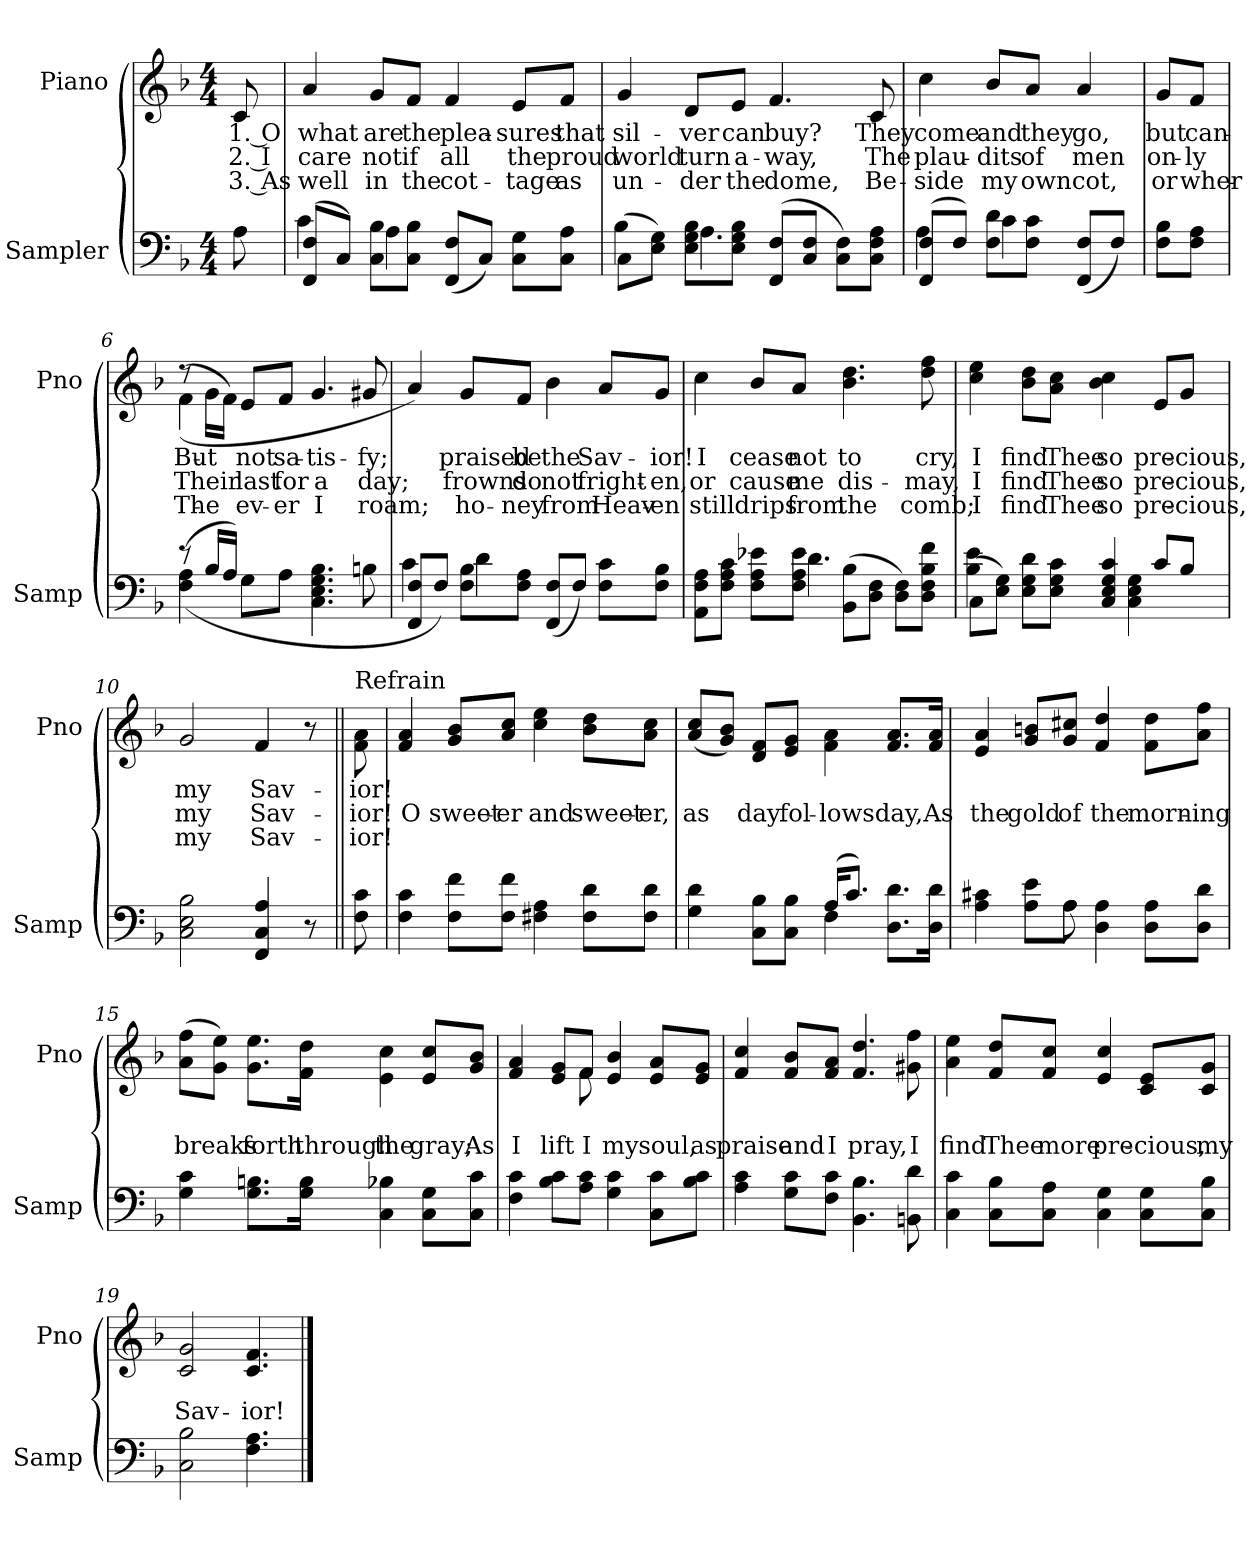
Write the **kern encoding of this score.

**kern	**kern	**text	**text	**text
*part2	*part1	*part1	*part1	*part1
*staff2	*staff1	*staff1	*staff1	*staff1
*I"Sampler	*I"Piano	*	*	*
*I'Samp	*I'Pno	*	*	*
*clefF4	*clefG2	*	*	*
*k[b-]	*k[b-]	*	*	*
*F:	*F:	*	*	*
*M4/4	*M4/4	*	*	*
=1	=1	=1	=1	=1
8A	8c	1. O	2. I	3. As
=2	=2	=2	=2	=2
*^	*	*	*	*
(8FF/ 8F/L	4c	4a	what	care	well
8C/J)	.	.	.	.	.
8C\ 8B-\L	4A	8g/L	are	not	in
8C\ 8B-\J	.	8f/J	the	if	the
(8FF/ 8F/L	2ryy	4f	plea-	all	cot-
8C/J)	.	.	.	.	.
8C\ 8G\L	.	8e/L	-sures	the	-tage
8C\ 8A\J	.	8f/J	that	proud	as
=3	=3	=3	=3	=3	=3
(8C\L	4B-	4g	sil-	world	un-
8E\ 8G\J)	.	.	.	.	.
8E\ 8G\ 8B-\L	4.A	8d/L	-ver	turn	-der
8E\ 8G\ 8B-\J	.	8e/J	can	a-	the
(8FF/ 8F/L	.	4.f	buy?	-way,	dome,
8C/ 8F/J	4.ryy	.	.	.	.
8C\ 8F\L)	.	.	.	.	.
8C\ 8F\ 8A\J	.	8c	They	The	Be-
=4	=4	=4	=4	=4	=4
(8FF/ 8F/L	4A	4cc	come	plau-	-side
8F/J)	.	.	.	.	.
8F\ 8d\L	4c	8b-/L	and	-dits	my
8F\ 8c\J	.	8a/J	they	of	own
(8FF/ 8F/L	4ryy	4a	go,	men	cot,
8F/J)	.	.	.	.	.
*v	*v	*	*	*	*
=5	=5	=5	=5	=5
8F\ 8B-\L	8g/L	but	on-	or
8F\ 8A\J	8f/J	can-	-ly	wher-
=6	=6	=6	=6	=6
*^	*^	*	*	*
(8r	(4F 4A	(8r	(4f	But	Their	The
16B-/LL	.	16g\LL	.	.	.	.
16A/JJ)	.	16f\JJ)	.	.	.	.
8G\L	2.ryy	8e/L	2.ryy	-not	last	-ev-
8A\J	.	8f/J	.	sa-	for	-er
4.C 4.E 4.G 4.B-	.	4.g	.	-tis-	a	I
8Bn	.	8g#X	.	-fy;	day;	roam;
*	*	*v	*v	*	*	*
=7	=7	=7	=7	=7	=7
8FF/ 8F/L	4c	4a)	.	.	.
8F/J)	.	.	.	.	.
8F\ 8B-\L	4d	8g/L	praised	frowns	ho-
8F\ 8A\J	.	8f/J	be	do	-ney
(8FF/ 8F/L	2ryy	4b-	the	not	from
8F/J)	.	.	.	.	.
8F\ 8c\L	.	8a/L	Sav-	fright-	Heav-
8F\ 8B-\J	.	8g/J	-ior!	-en,	-en
=8	=8	=8	=8	=8	=8
8AA\ 8F\ 8A\L	4.ryy	4cc	I	or	still
8F\ 8A\ 8c\J	.	.	.	.	.
8F\ 8A\ 8e-X\L	.	8b-/L	cease	cause	drips
8F\ 8A\ 8e-\J	4.d	8a/J	not	me	from
(8BB-\ 8B-\L	.	4.b- 4.dd	to	dis-	the
8D\ 8F\J	.	.	.	.	.
8D\ 8F\L)	4ryy	.	.	.	.
8D\ 8F\ 8B-\ 8f\J	.	8dd 8ff	cry,	-may,	comb;
=9	=9	=9	=9	=9	=9
(8C\L	4B- 4e	4cc 4ee	I	I	I
8E\ 8G\J)	.	.	.	.	.
8E\ 8G\ 8d\L	4.ryy	8b-\ 8dd\L	find	find	find
8E\ 8G\ 8c\J	.	8a\ 8cc\J	Thee	Thee	Thee
4C 4E 4G 4c	.	4b- 4cc	so	so	so
.	4C 4E 4G	.	.	.	.
8c/L	.	8e/L	pre-	pre-	pre-
8B-/J	8ryy	8g/J	-cious,	-cious,	-cious,
*v	*v	*	*	*	*
=10	=10	=10	=10	=10
2C 2E 2B-	2g	my	my	my
4FF 4C 4A	4f	Sav-	Sav-	Sav-
8r	8r	.	.	.
=11||	=11||	=11||	=11||	=11||
!	!LO:TX:t=Refrain	!	!	!
8F 8c	8f\ 8a\	-ior!	-ior!	-ior!
=12	=12	=12	=12	=12
4F 4c	4f 4a	.	O	.
8F\ 8f\L	8g/ 8b-/L	.	sweet-	.
8F\ 8f\J	8a/ 8cc/J	.	-er	.
4F#X 4A	4cc 4ee	.	and	.
8F#\ 8d\L	8b-\ 8dd\L	.	sweet-	.
8F#\ 8d\J	8a\ 8cc\J	.	-er,	.
=13	=13	=13	=13	=13
*^	*	*	*	*
4G 4d	2ryy	(8a/ 8cc/L	.	as	.
.	.	8g/ 8b-/J)	.	.	.
8C\ 8B-\L	.	8d/ 8f/L	.	day	.
8C\ 8B-\J	.	8e/ 8g/J	.	fol-	.
(16A/KL	4F	4f\ 4a\	.	-lows	.
8.c/J)	.	.	.	.	.
8.D\ 8.d\L	4ryy	8.f/ 8.a/L	.	day,	.
16D\ 16d\Jk	.	16f/ 16a/Jk	.	As	.
=14	=14	=14	=14	=14	=14
4A 4c#X	4.ryy	4e 4a	.	the	.
8A\ 8e\L	.	8g/ 8bn/L	.	gold	.
8A\J	8A	8g/ 8cc#X/J	.	of	.
4D 4A	2ryy	4f 4dd	.	the	.
8D\ 8A\L	.	8f\ 8dd\L	.	morn-	.
8D\ 8d\J	.	8a\ 8ff\J	.	-ing	.
*v	*v	*	*	*	*
=15	=15	=15	=15	=15
4G 4c	(8a\ 8ff\L	.	breaks	.
.	8g\ 8ee\J)	.	.	.
8.G\ 8.Bn\L	8.g\ 8.ee\L	.	forth	.
16G\ 16B\Jk	16f\ 16dd\Jk	.	through	.
4C 4B-X	4e\ 4cc\	.	the	.
8C\ 8G\L	8e/ 8cc/L	.	gray;	.
8C\ 8c\J	8g/ 8b-/J	.	As	.
=16	=16	=16	=16	=16
*	*^	*	*	*
4F 4c	4f 4a	4.ryy	.	I	.
8B-\ 8c\L	8e/ 8g/L	.	.	lift	.
8A\ 8c\J	8f/J	8f	.	I	.
4G 4c	4e 4b-	2ryy	.	my	.
8C\ 8c\L	8e/ 8a/L	.	.	soul,	.
8B-\ 8c\J	8e/ 8g/J	.	.	as	.
*	*v	*v	*	*	*
=17	=17	=17	=17	=17
4A 4c	4f 4cc	.	praise	.
8G\ 8c\L	8f/ 8b-/L	.	and	.
8F\ 8c\J	8f/ 8a/J	.	I	.
4.BB- 4.B-	4.f 4.dd	.	pray,	.
8BBn 8d	8g#X 8ff	.	I	.
=18	=18	=18	=18	=18
4C 4c	4a 4ee	.	find	.
8C\ 8B-\L	8f/ 8dd/L	.	Thee	.
8C\ 8A\J	8f/ 8cc/J	.	more	.
4C 4G	4e 4cc	.	pre-	.
8C\ 8G\L	8c/ 8e/L	.	-cious,	.
8C\ 8B-\J	8c/ 8g/J	.	my	.
=19	=19	=19	=19	=19
2C 2B-	2c 2g	.	Sav-	.
4.F 4.A	4.c 4.f	.	-ior!	.
==	==	==	==	==
*-	*-	*-	*-	*-
